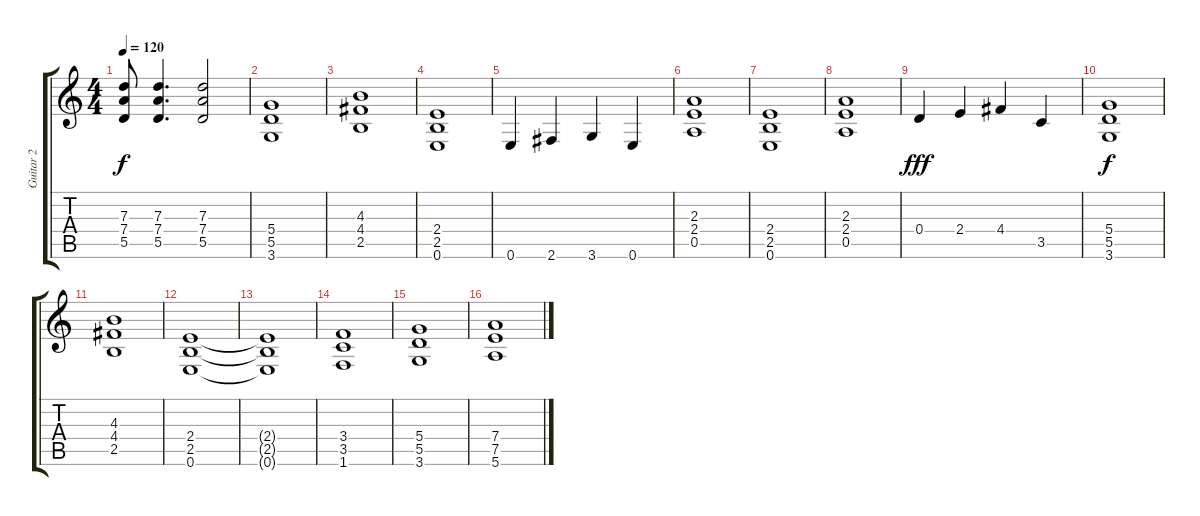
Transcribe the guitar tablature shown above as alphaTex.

\track ("Guitar 2" "Guitar 2") {instrument distortionguitar}
\staff {score tabs}
\tuning (E4 B3 G3 D3 A2 E2) {hide}
\ts (4 4)
\tempo 120
\clef g2
\ks c
(7.3{t} 7.4{t} 5.5{t}).8{dy f} (7.3 7.4 5.5).4{d} (7.3 7.4 5.5).2 |
(5.4 5.5 3.6).1 |
(4.3 4.4 2.5).1 |
(2.4 2.5 0.6).1 |
0.6.4 2.6.4 3.6.4 0.6.4 |
(2.3 2.4 0.5).1 |
(2.4 2.5 0.6).1 |
(2.3 2.4 0.5).1 |
0.4.4{dy fff} 2.4.4 4.4.4 3.5.4 |
(5.4 5.5 3.6).1{dy f} |
(4.3 4.4 2.5).1 |
(2.4 2.5 0.6).1 |
(2.4{t} 2.5{t} 0.6{t}).1 |
(3.4 3.5 1.6).1 |
(5.4 5.5 3.6).1 |
(7.4 7.5 5.6).1
